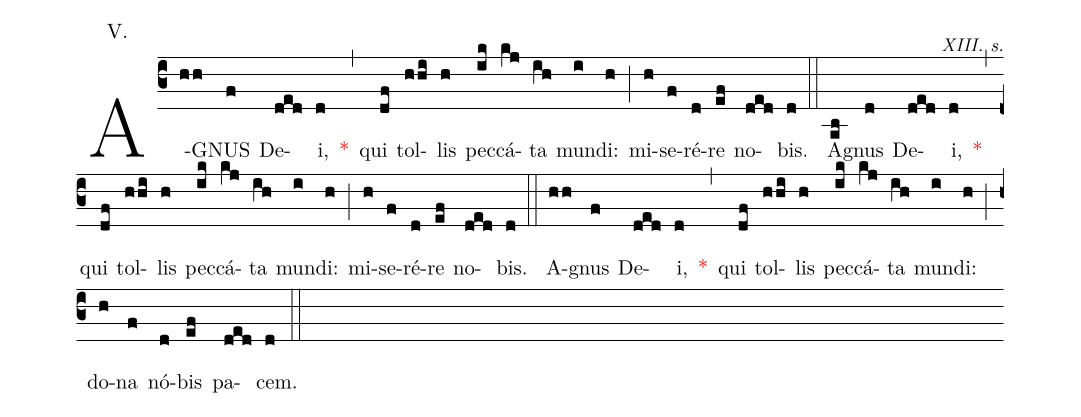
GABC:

annotation:V.;
commentary:XIII. s.;
office-part:Kyriale;
%%
(c3) A(hh)GNUS(f) De(ded)i,(d) <v>\red{*}</v>(,) qui(df) tol(hhi)lis(h) pec(ik)cá(kj)ta(ih) mun(i)di:(h) (;) mi(h)se(f)ré(d)re(ef) no(ded)bis.(d) (::)
A(ab)gnus(d) De(ded)i,(d) <v>\red{*}</v>(,) qui(df) tol(hhi)lis(h) pec(ik)cá(kj)ta(ih) mun(i)di:(h) (;) mi(h)se(f)ré(d)re(ef) no(ded)bis.(d) (::)
A(hh)gnus(f) De(ded)i,(d) <v>\red{*}</v>(,) qui(df) tol(hhi)lis(h) pec(ik)cá(kj)ta(ih) mun(i)di:(h) (;) do(h)na(f) nó(d)bis(ef) pa(ded)cem.(d) (::)
